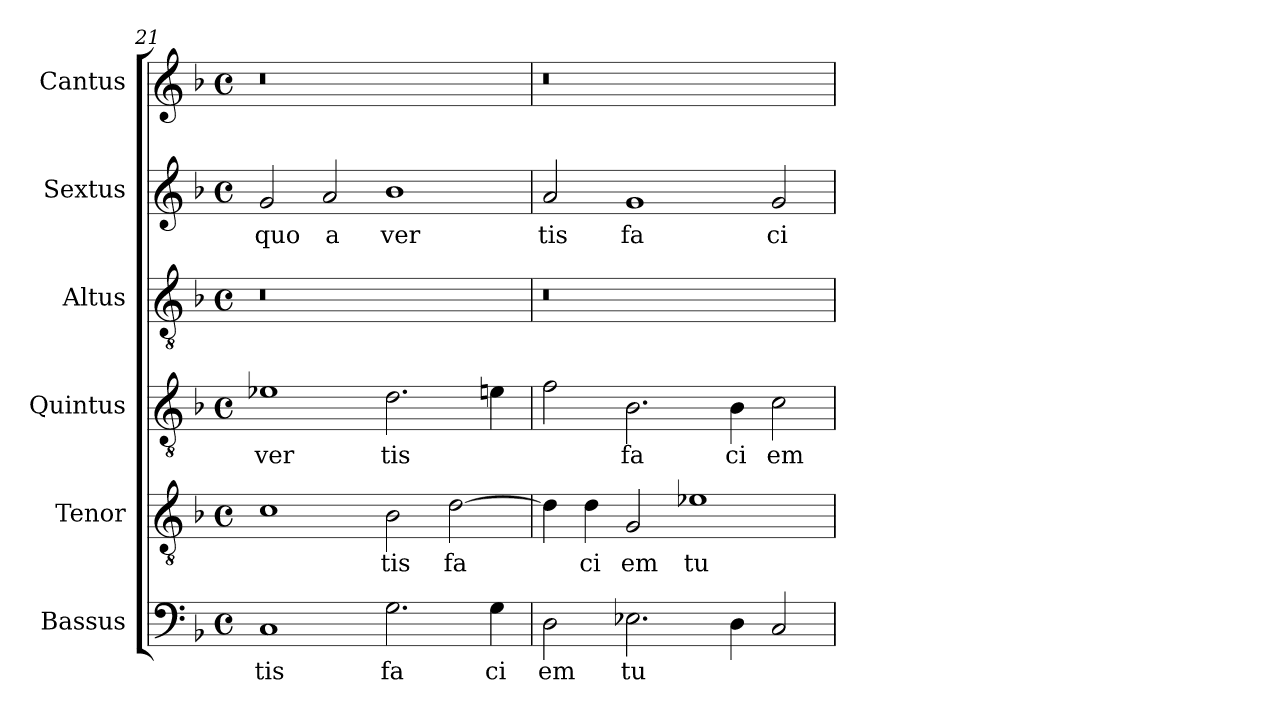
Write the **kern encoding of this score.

**kern	**text	**kern	**text	**kern	**text	**kern	**kern	**text	**kern
*part6	*part6	*part5	*part5	*part4	*part4	*part3	*part2	*part2	*part1
*staff6	*staff6	*staff5	*staff5	*staff4	*staff4	*staff3	*staff2	*staff2	*staff1
*I"Bassus	*	*I"Tenor	*	*I"Quintus	*	*I"Altus	*I"Sextus	*	*I"Cantus
*clefF4	*	*clefGv2	*	*clefGv2	*	*clefGv2	*clefG2	*	*clefG2
*k[b-]	*	*k[b-]	*	*k[b-]	*	*k[b-]	*k[b-]	*	*k[b-]
*F:	*	*F:	*	*F:	*	*F:	*F:	*	*F:
*M4/4	*	*M4/4	*	*M4/4	*	*M4/4	*M4/4	*	*M4/4
*met(c)	*	*met(c)	*	*met(c)	*	*met(c)	*met(c)	*	*met(c)
=21	=21	=21	=21	=21	=21	=21	=21	=21	=21
!	!LO:LY:b:cj	!	!	!	!LO:LY:b:cj	!	!	!LO:LY:b:cj	!
1C	tis	1c	.	1e-X	ver	0r	2g/	quo	0r
!	!	!	!	!	!	!	!	!LO:LY:b:cj	!
.	.	.	.	.	.	.	2a/	a	.
!	!LO:LY:b:cj	!	!LO:LY:b:cj	!	!LO:LY:b:cj	!	!	!LO:LY:b:cj	!
2.G\	fa	2B-\	tis	2.d\	tis	.	1b-	ver	.
!	!	!	!LO:LY:b:cj	!	!	!	!	!	!
.	.	[>2d\	fa	.	.	.	.	.	.
!	!LO:LY:b:cj	!	!	!	!	!	!	!	!
4G\	ci	.	.	4en\	.	.	.	.	.
=22	=22	=22	=22	=22	=22	=22	=22	=22	=22
!	!LO:LY:b:cj	!	!	!	!	!	!	!LO:LY:b:cj	!
2D\	em	4d\]	.	2f\	.	0r	2a/	tis	0r
!	!	!	!LO:LY:b:cj	!	!	!	!	!	!
.	.	4d\	ci	.	.	.	.	.	.
!	!LO:LY:b:cj	!	!LO:LY:b:cj	!	!LO:LY:b:cj	!	!	!LO:LY:b:cj	!
2.E-X\	tu	2G/	em	2.B-\	fa	.	1g	fa	.
!	!	!	!LO:LY:b:cj	!	!	!	!	!	!
.	.	1e-X	tu	.	.	.	.	.	.
!	!	!	!	!	!LO:LY:b:cj	!	!	!	!
4D\	.	.	.	4B-\	ci	.	.	.	.
!	!	!	!	!	!LO:LY:b:cj	!	!	!LO:LY:b:cj	!
2C/	.	.	.	2c\	em	.	2g/	ci	.
=	=	=	=	=	=	=	=	=	=
*-	*-	*-	*-	*-	*-	*-	*-	*-	*-
